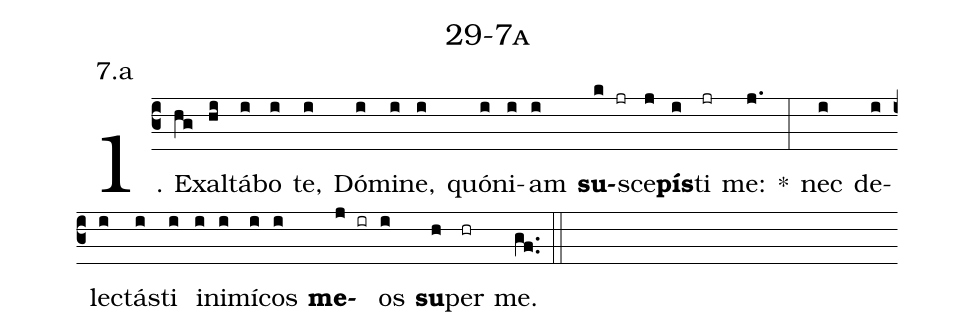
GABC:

name: 29-7a;
annotation: 7.a;
%%
(c3)1. Ex(hg)al(hi)tá(i)bo(i) te,(i) Dó(i)mi(i)ne,(i) quón(i)i(i)am(i) <b>su</b>(k jr)sce(j)<b>pís</b>(i)ti(jr) me:(j.) *(:) nec(i) de(i)lec(i)tás(i)ti(i) in(i)i(i)mí(i)cos(i) <b>me</b>(j ir)os(i) <b>su</b>(h)per(hr) me.(gf..) (::)
